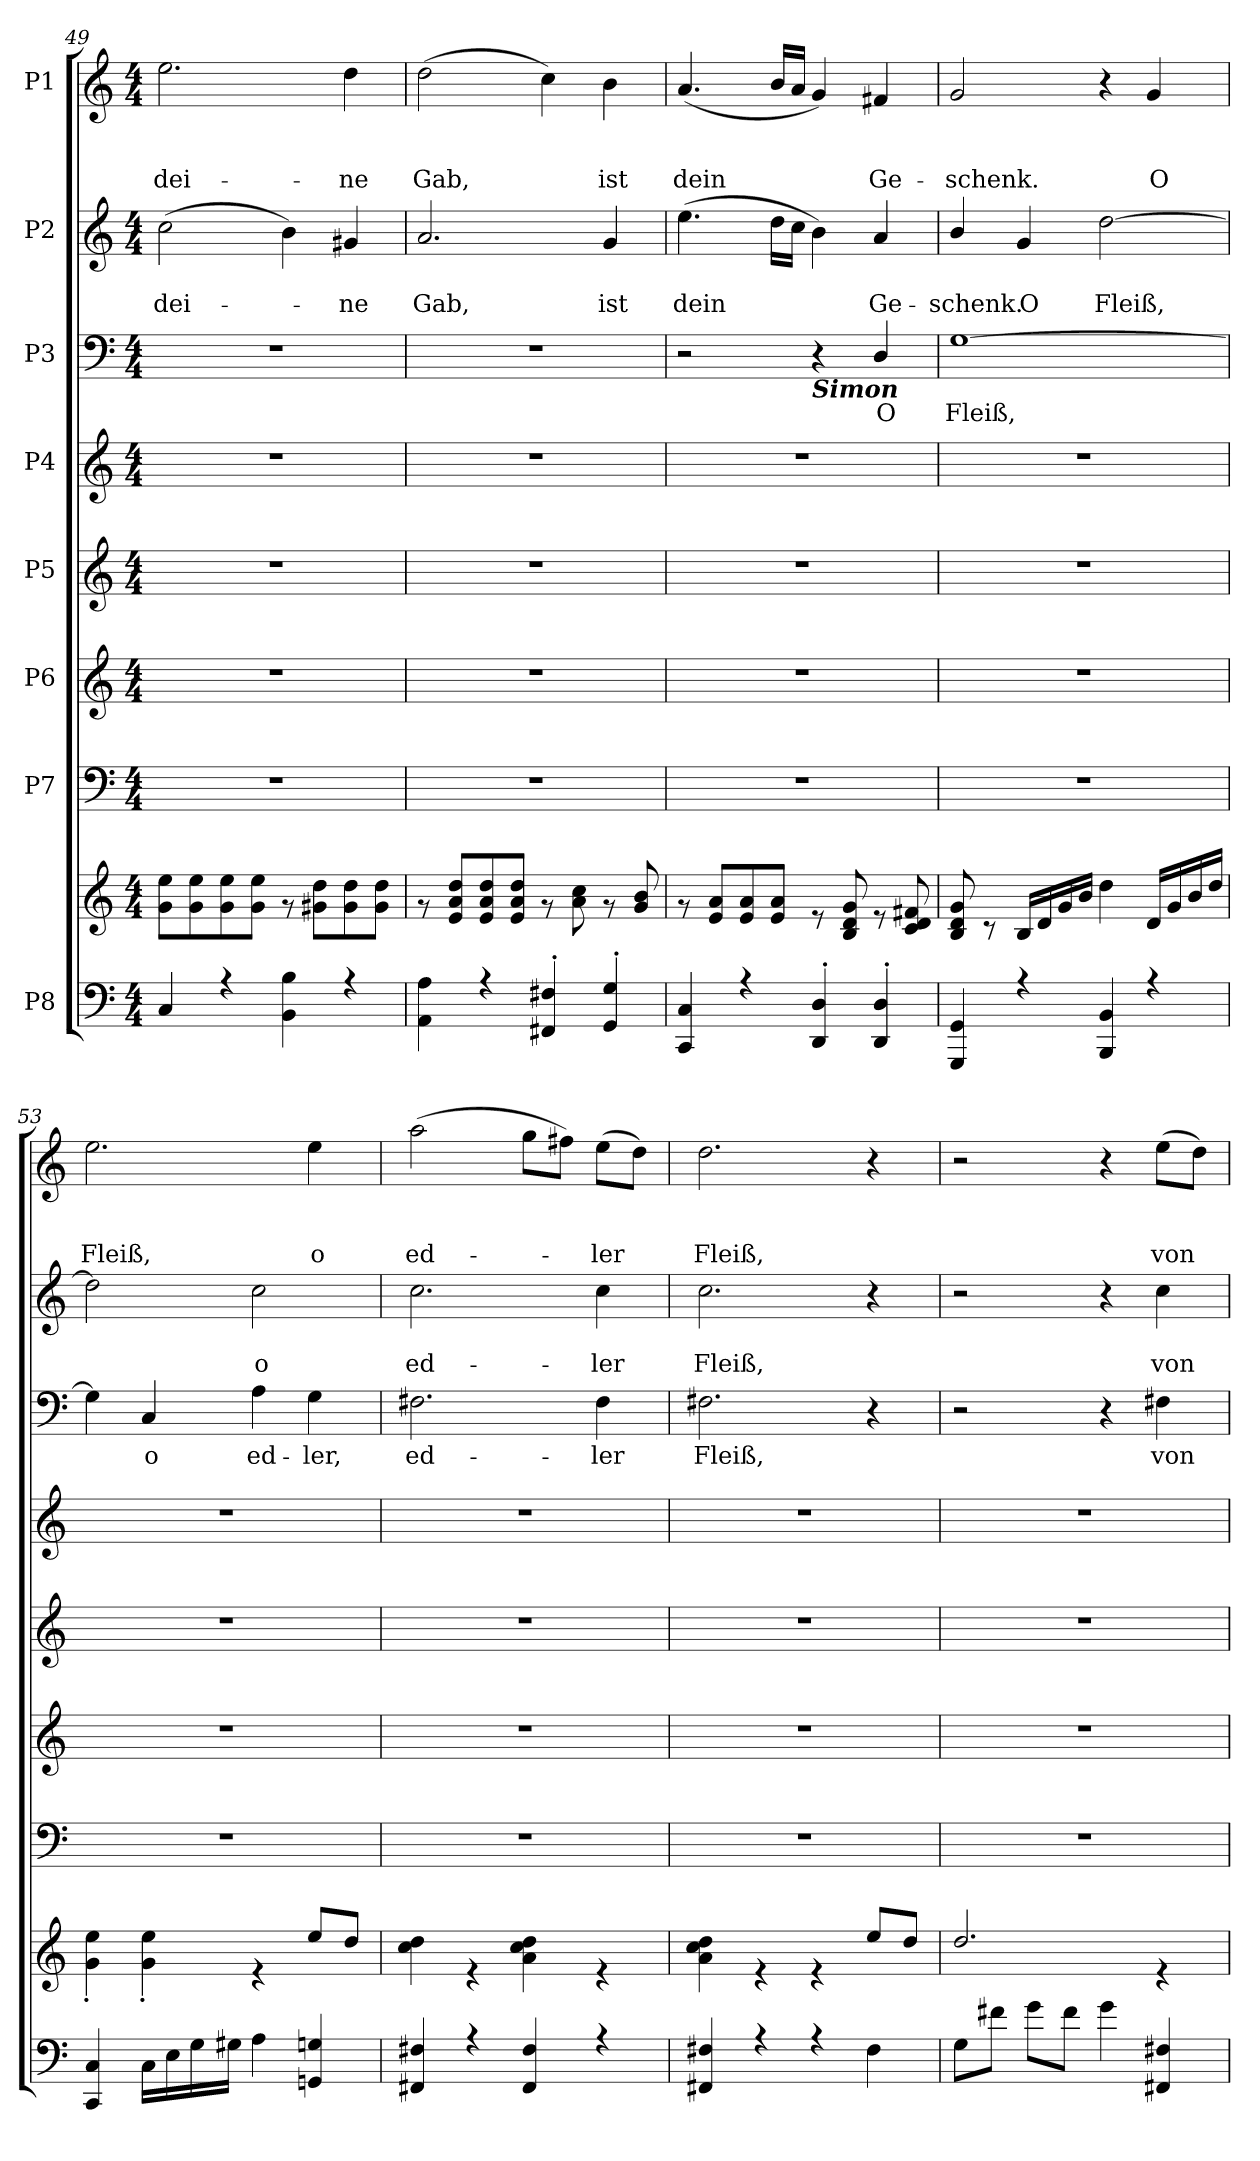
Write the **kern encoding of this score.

**kern	**kern	**kern	**kern	**kern	**kern	**kern	**text	**kern	**text	**text	**kern	**text	**text	**text
*part8	*part8	*part7	*part6	*part5	*part4	*part3	*part3	*part2	*part2	*part2	*part1	*part1	*part1	*part1
*staff9	*staff8	*staff7	*staff6	*staff5	*staff4	*staff3	*staff3	*staff2	*staff2	*staff2	*staff1	*staff1	*staff1	*staff1
*I"P8	*	*I"P7	*I"P6	*I"P5	*I"P4	*I"P3	*	*I"P2	*	*	*I"P1	*	*	*
*clefF4	*clefG2	*clefF4	*clefG2	*clefG2	*clefG2	*clefF4	*	*clefG2	*	*	*clefG2	*	*	*
*	*	*	*ITrd7c12	*	*	*	*	*ITrd7c12	*	*	*	*	*	*
*k[]	*k[]	*k[]	*k[]	*k[]	*k[]	*k[]	*	*k[]	*	*	*k[]	*	*	*
*C:	*C:	*C:	*C:	*C:	*C:	*C:	*	*C:	*	*	*C:	*	*	*
*M4/4	*M4/4	*M4/4	*M4/4	*M4/4	*M4/4	*M4/4	*	*M4/4	*	*	*M4/4	*	*	*
=49	=49	=49	=49	=49	=49	=49	=49	=49	=49	=49	=49	=49	=49	=49
*^	*^	*	*	*	*	*	*	*	*	*	*	*	*	*
!	!	!	!	!	!	!	!	!	!	!	!	!LO:LY:b	!	!	!	!LO:LY:b
4C/	1ryy	1ryy	8g\ 8ee\L	1r	1r	1r	1r	1r	.	(>2c\	.	dei-	2.ee\	.	.	dei-
.	.	.	8g\ 8ee\	.	.	.	.	.	.	.	.	.	.	.	.	.
4r	.	.	8g\ 8ee\	.	.	.	.	.	.	.	.	.	.	.	.	.
.	.	.	8g\ 8ee\J	.	.	.	.	.	.	.	.	.	.	.	.	.
4BB\ 4B\	.	.	8r	.	.	.	.	.	.	4B\)	.	.	.	.	.	.
.	.	.	8g#X\ 8dd\L	.	.	.	.	.	.	.	.	.	.	.	.	.
!	!	!	!	!	!	!	!	!	!	!	!	!LO:LY:b	!	!	!	!LO:LY:b
4r	.	.	8g#\ 8dd\	.	.	.	.	.	.	4G#X/	.	-ne	4dd\	.	.	-ne
.	.	.	8g#\ 8dd\J	.	.	.	.	.	.	.	.	.	.	.	.	.
!!LO:PB:g=z
=50	=50	=50	=50	=50	=50	=50	=50	=50	=50	=50	=50	=50	=50	=50	=50	=50
!	!	!	!	!	!	!	!	!	!	!	!	!LO:LY:b	!	!	!	!LO:LY:b
4AA\ 4A\	1ryy	1ryy	8r	1r	1r	1r	1r	1r	.	2.A/	.	Gab,	(>2dd\	.	.	Gab,
.	.	.	8e/ 8a/ 8dd/L	.	.	.	.	.	.	.	.	.	.	.	.	.
4r	.	.	8e/ 8a/ 8dd/	.	.	.	.	.	.	.	.	.	.	.	.	.
.	.	.	8e/ 8a/ 8dd/J	.	.	.	.	.	.	.	.	.	.	.	.	.
4FF#X/'> 4F#X/'>	.	.	8r	.	.	.	.	.	.	.	.	.	4cc\)	.	.	.
.	.	.	8a\ 8cc\	.	.	.	.	.	.	.	.	.	.	.	.	.
!	!	!	!	!	!	!	!	!	!	!	!	!LO:LY:b	!	!	!	!LO:LY:b
4GG/'> 4G/'>	.	.	8r	.	.	.	.	.	.	4G/	.	ist	4b\	.	.	ist
.	.	.	8g/ 8b/	.	.	.	.	.	.	.	.	.	.	.	.	.
=51	=51	=51	=51	=51	=51	=51	=51	=51	=51	=51	=51	=51	=51	=51	=51	=51
!	!	!	!	!	!	!	!	!	!	!	!	!LO:LY:b	!	!	!	!LO:LY:b
4CC/ 4C/	1ryy	1ryy	8r	1r	1r	1r	1r	2r	.	(>4.e\	.	dein	(>4.a/	.	.	dein
.	.	.	8e/ 8a/L	.	.	.	.	.	.	.	.	.	.	.	.	.
4r	.	.	8e/ 8a/	.	.	.	.	.	.	.	.	.	.	.	.	.
.	.	.	8e/ 8a/J	.	.	.	.	.	.	16d\LL	.	.	16b/LL	.	.	.
.	.	.	.	.	.	.	.	.	.	16c\JJ	.	.	16a/JJ	.	.	.
!	!	!	!	!	!	!	!	!LO:TX:b:Bi:t=Simon	!	!	!	!	!	!	!	!
4DD/'> 4D/'>	.	.	8r	.	.	.	.	4r	.	4B\)	.	.	4g/)	.	.	.
.	.	.	8B/ 8d/ 8g/	.	.	.	.	.	.	.	.	.	.	.	.	.
!	!	!	!	!	!	!	!	!	!LO:LY:b	!	!	!LO:LY:b	!	!	!	!LO:LY:b
4DD/'> 4D/'>	.	.	8r	.	.	.	.	4D/	O	4A/	.	Ge-	4f#X/	.	.	Ge-
.	.	.	8c/ 8d/ 8f#X/	.	.	.	.	.	.	.	.	.	.	.	.	.
=52	=52	=52	=52	=52	=52	=52	=52	=52	=52	=52	=52	=52	=52	=52	=52	=52
!	!	!	!	!	!	!	!	!	!LO:LY:b	!	!	!LO:LY:b	!	!	!	!LO:LY:b
4GGG/ 4GG/	1ryy	1ryy	8B/ 8d/ 8g/	1r	1r	1r	1r	[>1G	Fleiß,	4B/	.	-schenk.	2g/	.	.	-schenk.
.	.	.	8r	.	.	.	.	.	.	.	.	.	.	.	.	.
!	!	!	!	!	!	!	!	!	!	!	!	!LO:LY:b	!	!	!	!
4r	.	.	16B/LL	.	.	.	.	.	.	4G/	.	O	.	.	.	.
.	.	.	16d/	.	.	.	.	.	.	.	.	.	.	.	.	.
.	.	.	16g/	.	.	.	.	.	.	.	.	.	.	.	.	.
.	.	.	16b/JJ	.	.	.	.	.	.	.	.	.	.	.	.	.
!	!	!	!	!	!	!	!	!	!	!	!	!LO:LY:b	!	!	!	!
4BBB/ 4BB/	.	.	4dd\	.	.	.	.	.	.	[>2d\	.	Fleiß,	4r	.	.	.
!	!	!	!	!	!	!	!	!	!	!	!	!	!	!	!	!LO:LY:b
4r	.	.	16d/LL	.	.	.	.	.	.	.	.	.	4g/	.	.	O
.	.	.	16g/	.	.	.	.	.	.	.	.	.	.	.	.	.
.	.	.	16b/	.	.	.	.	.	.	.	.	.	.	.	.	.
.	.	.	16dd/JJ	.	.	.	.	.	.	.	.	.	.	.	.	.
=53	=53	=53	=53	=53	=53	=53	=53	=53	=53	=53	=53	=53	=53	=53	=53	=53
!	!	!	!	!	!	!	!	!	!	!	!	!	!	!	!	!LO:LY:b
4CC/ 4C/	1ryy	1ryy	4g\'> 4ee\'>	1r	1r	1r	1r	4G\]	.	2d\]	.	.	2.ee\	.	.	Fleiß,
!	!	!	!	!	!	!	!	!	!LO:LY:b	!	!	!	!	!	!	!
16C\LL	.	.	4g\'> 4ee\'>	.	.	.	.	4C/	o	.	.	.	.	.	.	.
16E\	.	.	.	.	.	.	.	.	.	.	.	.	.	.	.	.
16G\	.	.	.	.	.	.	.	.	.	.	.	.	.	.	.	.
16G#X\JJ	.	.	.	.	.	.	.	.	.	.	.	.	.	.	.	.
!	!	!	!	!	!	!	!	!	!LO:LY:b	!	!	!LO:LY:b	!	!	!	!
4A\	.	.	4r	.	.	.	.	4A\	ed-	2c\	.	o	.	.	.	.
!	!	!	!	!	!	!	!	!	!LO:LY:b	!	!	!	!	!	!	!LO:LY:b
4GGni/ 4Gn/	.	.	8ee/L	.	.	.	.	4G\	-ler,	.	.	.	4ee\	.	.	o
.	.	.	8dd/J	.	.	.	.	.	.	.	.	.	.	.	.	.
!!LO:PB:g=z
=54	=54	=54	=54	=54	=54	=54	=54	=54	=54	=54	=54	=54	=54	=54	=54	=54
!	!	!	!	!	!	!	!	!	!LO:LY:b	!	!	!LO:LY:b	!	!	!	!LO:LY:b
4FF#X/ 4F#X/	1ryy	1ryy	4cc\ 4dd\	1r	1r	1r	1r	2.F#X\	ed-	2.c\	.	ed-	(>2aa\	.	.	ed-
4r	.	.	4r	.	.	.	.	.	.	.	.	.	.	.	.	.
4FF#/ 4F#/	.	.	4a\ 4cc\ 4dd\	.	.	.	.	.	.	.	.	.	8gg\L	.	.	.
.	.	.	.	.	.	.	.	.	.	.	.	.	8ff#X\J)	.	.	.
!	!	!	!	!	!	!	!	!	!LO:LY:b	!	!	!LO:LY:b	!	!	!	!LO:LY:b
4r	.	.	4r	.	.	.	.	4F#\	-ler	4c\	.	-ler	(>8ee\L	.	.	-ler
.	.	.	.	.	.	.	.	.	.	.	.	.	8dd\J)	.	.	.
=55	=55	=55	=55	=55	=55	=55	=55	=55	=55	=55	=55	=55	=55	=55	=55	=55
!	!	!	!	!	!	!	!	!	!LO:LY:b	!	!	!LO:LY:b	!	!	!	!LO:LY:b
4FF#X/ 4F#X/	1ryy	1ryy	4a\ 4cc\ 4dd\	1r	1r	1r	1r	2.F#X\	Fleiß,	2.c\	.	Fleiß,	2.dd\	.	.	Fleiß,
4r	.	.	4r	.	.	.	.	.	.	.	.	.	.	.	.	.
4r	.	.	4r	.	.	.	.	.	.	.	.	.	.	.	.	.
4F#\	.	.	8ee/L	.	.	.	.	4r	.	4r	.	.	4r	.	.	.
.	.	.	8dd/J	.	.	.	.	.	.	.	.	.	.	.	.	.
=56	=56	=56	=56	=56	=56	=56	=56	=56	=56	=56	=56	=56	=56	=56	=56	=56
8G\L	1ryy	1ryy	2.dd/	1r	1r	1r	1r	2r	.	2r	.	.	2r	.	.	.
8f#X\J	.	.	.	.	.	.	.	.	.	.	.	.	.	.	.	.
8g\L	.	.	.	.	.	.	.	.	.	.	.	.	.	.	.	.
8f#\J	.	.	.	.	.	.	.	.	.	.	.	.	.	.	.	.
4g\	.	.	.	.	.	.	.	4r	.	4r	.	.	4r	.	.	.
!	!	!	!	!	!	!	!	!	!LO:LY:b	!	!	!LO:LY:b	!	!	!	!LO:LY:b
4FF#X/ 4F#X/	.	.	4r	.	.	.	.	4F#X\	von	4c\	.	von	(>8ee\L	.	.	von
.	.	.	.	.	.	.	.	.	.	.	.	.	8dd\J)	.	.	.
*v	*v	*	*	*	*	*	*	*	*	*	*	*	*	*	*	*
*	*v	*v	*	*	*	*	*	*	*	*	*	*	*	*	*
=	=	=	=	=	=	=	=	=	=	=	=	=	=	=
*-	*-	*-	*-	*-	*-	*-	*-	*-	*-	*-	*-	*-	*-	*-
